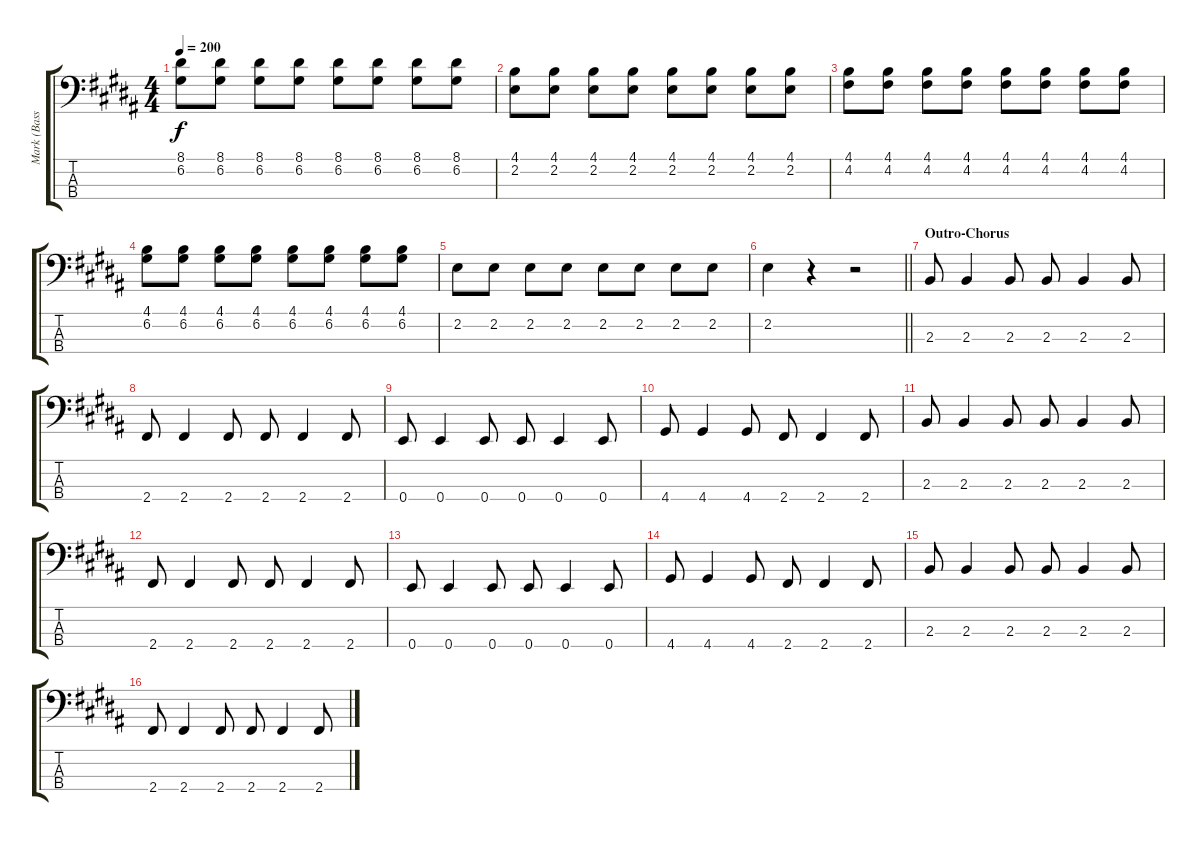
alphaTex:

\track ("Mark (Bass)" "Mark (Bass") {instrument electricbasspick}
\staff {score tabs}
\tuning (G2 D2 A1 E1) {hide}
\ts (4 4)
\tempo 200
\clef f4
\ks b
(8.1 6.2).8{dy f} (8.1 6.2).8 (8.1 6.2).8 (8.1 6.2).8 (8.1 6.2).8 (8.1 6.2).8 (8.1 6.2).8 (8.1 6.2).8 |
(4.1 2.2).8 (4.1 2.2).8 (4.1 2.2).8 (4.1 2.2).8 (4.1 2.2).8 (4.1 2.2).8 (4.1 2.2).8 (4.1 2.2).8 |
(4.1 4.2).8 (4.1 4.2).8 (4.1 4.2).8 (4.1 4.2).8 (4.1 4.2).8 (4.1 4.2).8 (4.1 4.2).8 (4.1 4.2).8 |
(4.1 6.2).8 (4.1 6.2).8 (4.1 6.2).8 (4.1 6.2).8 (4.1 6.2).8 (4.1 6.2).8 (4.1 6.2).8 (4.1 6.2).8 |
2.2.8 2.2.8 2.2.8 2.2.8 2.2.8 2.2.8 2.2.8 2.2.8 |
\barLineRight lightlight
2.2.4 r.4 r.2 |
\section ("" "Outro-Chorus")
2.3.8 2.3.4 2.3.8 2.3.8 2.3.4 2.3.8 |
2.4.8 2.4.4 2.4.8 2.4.8 2.4.4 2.4.8 |
0.4.8 0.4.4 0.4.8 0.4.8 0.4.4 0.4.8 |
4.4.8 4.4.4 4.4.8 2.4.8 2.4.4 2.4.8 |
2.3.8 2.3.4 2.3.8 2.3.8 2.3.4 2.3.8 |
2.4.8 2.4.4 2.4.8 2.4.8 2.4.4 2.4.8 |
0.4.8 0.4.4 0.4.8 0.4.8 0.4.4 0.4.8 |
4.4.8 4.4.4 4.4.8 2.4.8 2.4.4 2.4.8 |
2.3.8 2.3.4 2.3.8 2.3.8 2.3.4 2.3.8 |
2.4.8 2.4.4 2.4.8 2.4.8 2.4.4 2.4.8
